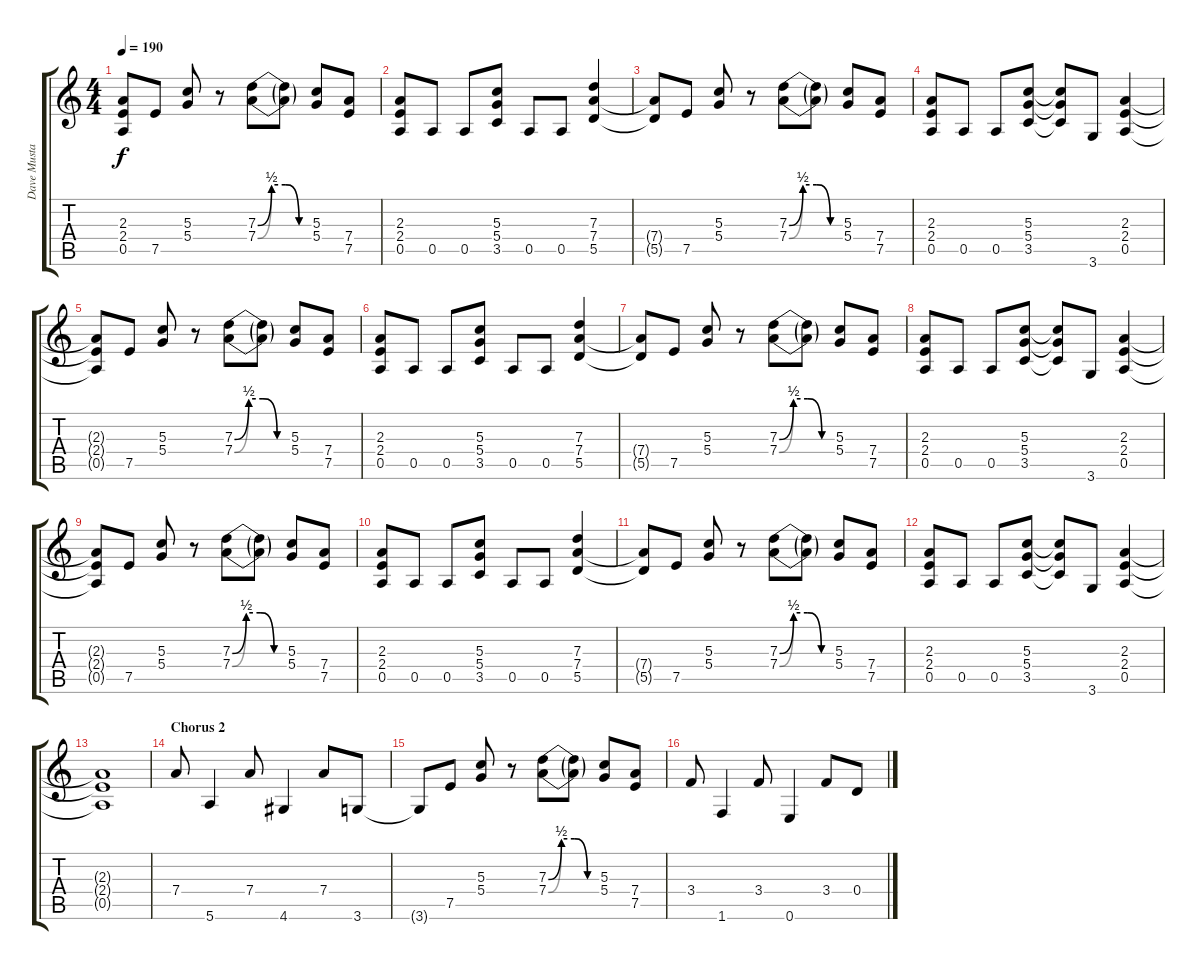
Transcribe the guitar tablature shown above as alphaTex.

\track ("Dave Mustaine" "Dave Musta") {instrument distortionguitar}
\staff {score tabs}
\tuning (E4 B3 G3 D3 A2 E2) {hide}
\ts (4 4)
\tempo 190
\clef g2
\ks c
(2.3{t} 2.4{t} 0.5{t}).8{dy f} 7.5.8 (5.3 5.4).8 r.8 (7.3{be (custom 0 0 15 2 30 2 45 0 60 0)} 7.4{be (custom 0 0 15 2 30 2 45 0 60 0)}).8 (7.3{t} 7.4{t}).8 (5.3 5.4).8 (7.4 7.5).8 |
(2.3 2.4 0.5).8 0.5.8 0.5.8 (5.3 5.4 3.5).8 0.5.8 0.5.8 (7.3 7.4 5.5).4 |
(7.4{t} 5.5{t}).8 7.5.8 (5.3 5.4).8 r.8 (7.3{be (custom 0 0 15 2 30 2 45 0 60 0)} 7.4{be (custom 0 0 15 2 30 2 45 0 60 0)}).8 (7.3{t} 7.4{t}).8 (5.3 5.4).8 (7.4 7.5).8 |
(2.3 2.4 0.5).8 0.5.8 0.5.8 (5.3 5.4 3.5).8 (5.3{t} 5.4{t} 3.5{t}).8 3.6.8 (2.3 2.4 0.5).4 |
(2.3{t} 2.4{t} 0.5{t}).8 7.5.8 (5.3 5.4).8 r.8 (7.3{be (custom 0 0 15 2 30 2 45 0 60 0)} 7.4{be (custom 0 0 15 2 30 2 45 0 60 0)}).8 (7.3{t} 7.4{t}).8 (5.3 5.4).8 (7.4 7.5).8 |
(2.3 2.4 0.5).8 0.5.8 0.5.8 (5.3 5.4 3.5).8 0.5.8 0.5.8 (7.3 7.4 5.5).4 |
(7.4{t} 5.5{t}).8 7.5.8 (5.3 5.4).8 r.8 (7.3{be (custom 0 0 15 2 30 2 45 0 60 0)} 7.4{be (custom 0 0 15 2 30 2 45 0 60 0)}).8 (7.3{t} 7.4{t}).8 (5.3 5.4).8 (7.4 7.5).8 |
(2.3 2.4 0.5).8 0.5.8 0.5.8 (5.3 5.4 3.5).8 (5.3{t} 5.4{t} 3.5{t}).8 3.6.8 (2.3 2.4 0.5).4 |
(2.3{t} 2.4{t} 0.5{t}).8 7.5.8 (5.3 5.4).8 r.8 (7.3{be (custom 0 0 15 2 30 2 45 0 60 0)} 7.4{be (custom 0 0 15 2 30 2 45 0 60 0)}).8 (7.3{t} 7.4{t}).8 (5.3 5.4).8 (7.4 7.5).8 |
(2.3 2.4 0.5).8 0.5.8 0.5.8 (5.3 5.4 3.5).8 0.5.8 0.5.8 (7.3 7.4 5.5).4 |
(7.4{t} 5.5{t}).8 7.5.8 (5.3 5.4).8 r.8 (7.3{be (custom 0 0 15 2 30 2 45 0 60 0)} 7.4{be (custom 0 0 15 2 30 2 45 0 60 0)}).8 (7.3{t} 7.4{t}).8 (5.3 5.4).8 (7.4 7.5).8 |
(2.3 2.4 0.5).8 0.5.8 0.5.8 (5.3 5.4 3.5).8 (5.3{t} 5.4{t} 3.5{t}).8 3.6.8 (2.3 2.4 0.5).4 |
(2.3{t} 2.4{t} 0.5{t}).1 |
\section ("" "Chorus 2")
7.4.8 5.6.4 7.4.8 4.6.4 7.4.8 3.6.8 |
3.6{t}.8 7.5.8 (5.3 5.4).8 r.8 (7.3{be (custom 0 0 15 2 30 2 45 0 60 0)} 7.4{be (custom 0 0 15 2 30 2 45 0 60 0)}).8 (7.3{t} 7.4{t}).8 (5.3 5.4).8 (7.4 7.5).8 |
3.4.8 1.6.4 3.4.8 0.6.4 3.4.8 0.4.8
